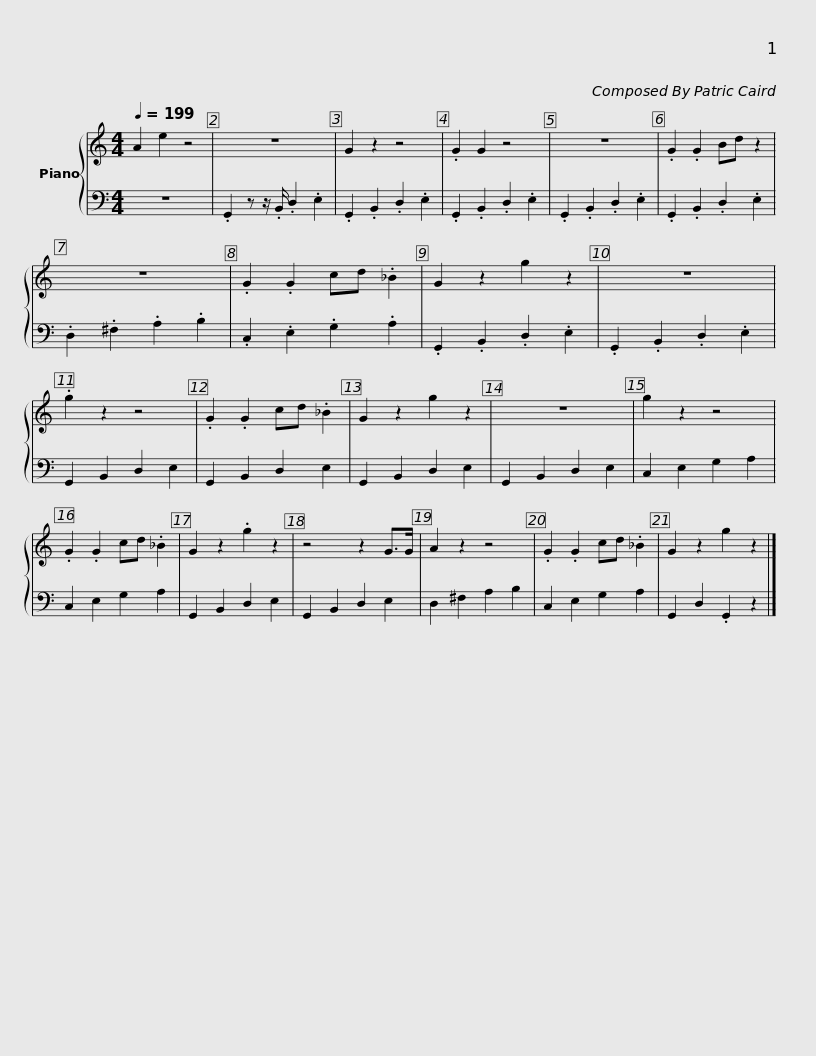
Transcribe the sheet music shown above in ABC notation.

X:1
%%score { 1 | 2 }
L:1/8
Q:1/4=199
M:4/4
I:linebreak $
K:C
V:1 treble
V:2 bass
V:1
 A2 e2 z4 | z8 | G2 z2 z4 | .G2 G2 z4 | z8 | %5
 .G2 .G2 Bd z2 | z8 | .G2 .G2 cd ._B2 | G2 z2 g2 z2 |$ z8 | %10
 .g2 z2 z4 | .G2 .G2 cd ._B2 | G2 z2 g2 z2 | z8 | g2 z2 z4 | %15
 .G2 .G2 cd ._B2 | G2 z2 .g2 z2 | z4 z2 G>G |$ A2 z2 z4 | .G2 .G2 cd ._B2 | %20
 G2 z2 g2 z2 |] %21
V:2
 z8 | .G,,2 z z/ .B,,/ .D,2 .E,2 | .G,,2 .B,,2 .D,2 .E,2 | .G,,2 .B,,2 .D,2 .E,2 | .G,,2 .B,,2 .D,2 .E,2 | %5
 .G,,2 .B,,2 .D,2 .E,2 | .D,2 .^F,2 .A,2 .B,2 | .C,2 .E,2 .G,2 .A,2 | .G,,2 .B,,2 .D,2 .E,2 |$ .G,,2 .B,,2 .D,2 .E,2 | %10
 G,,2 B,,2 D,2 E,2 | G,,2 B,,2 D,2 E,2 | G,,2 B,,2 D,2 E,2 | G,,2 B,,2 D,2 E,2 | C,2 E,2 G,2 A,2 | %15
 C,2 E,2 G,2 A,2 | G,,2 B,,2 D,2 E,2 | G,,2 B,,2 D,2 E,2 |$ D,2 ^F,2 A,2 B,2 | C,2 E,2 G,2 A,2 | %20
 G,,2 D,2 .G,,2 z2 |] %21
